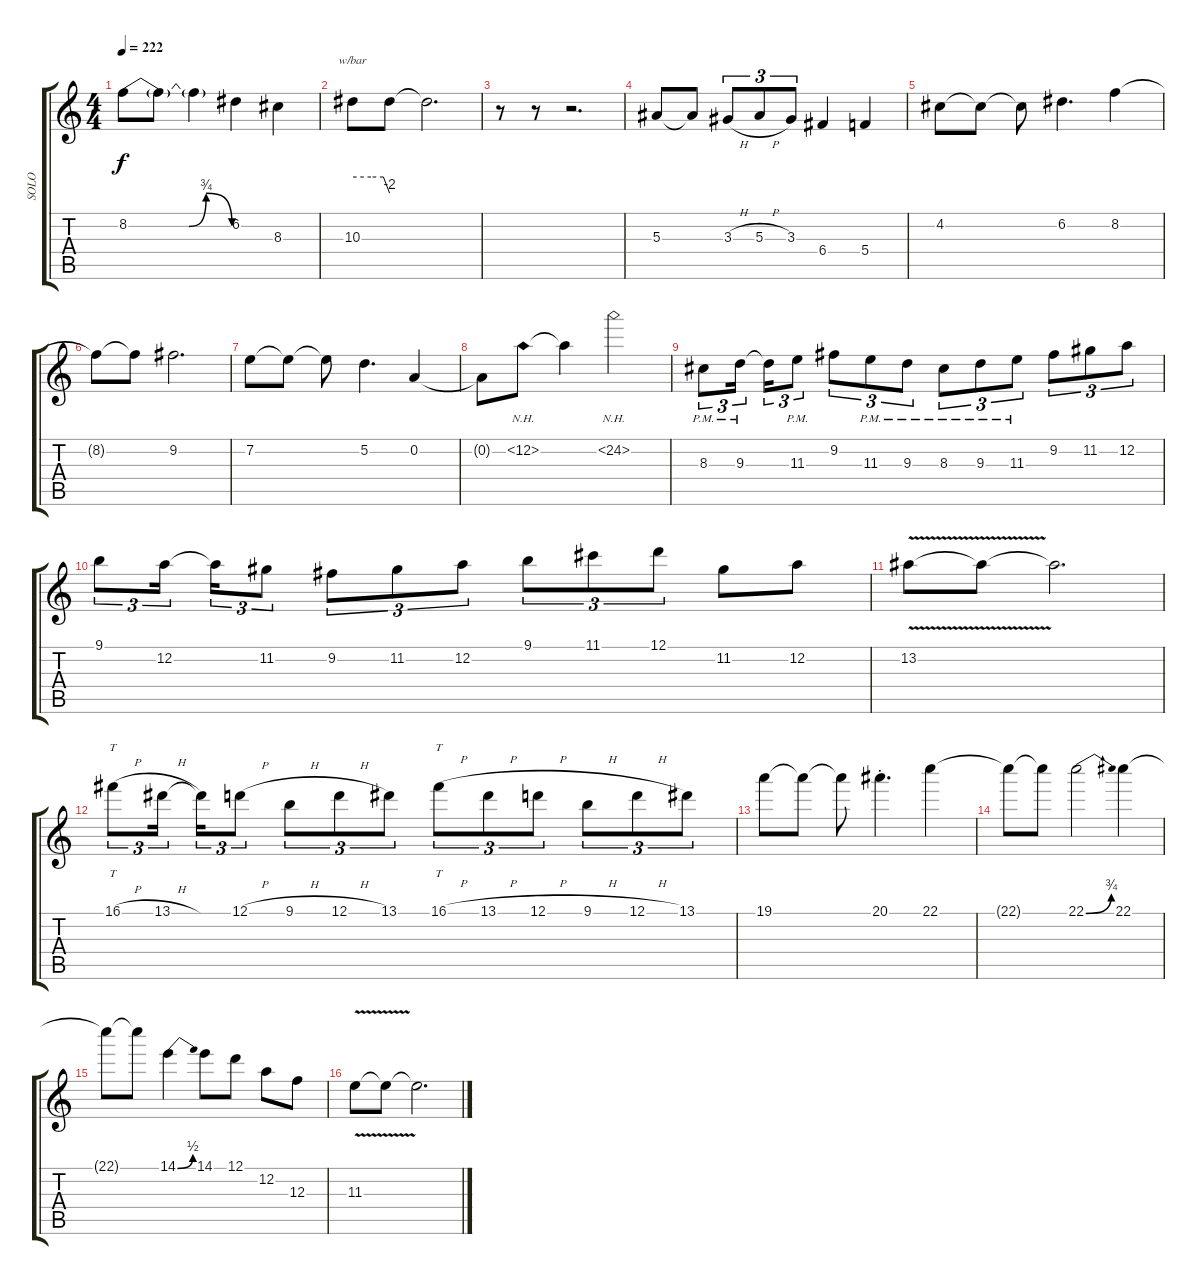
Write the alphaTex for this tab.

\track ("SOLO" "SOLO") {instrument overdrivenguitar}
\staff {score tabs}
\tuning (D4 A3 F3 C3 G2 C2) {hide}
\ts (4 4)
\tempo 222
\clef g2
\ks c
8.2{be (custom 0 0 30 0 35 0 45 3 60 0)}.8{dy f} 8.2{t}.8 8.2{t}.4 6.2.4 8.3.4 |
10.3.8{tbe (custom default 0 0 30 0 50 0 60 -8)} 10.3{t}.8 10.3{t}.2{d} |
r.8 r.8 r.2{d} |
5.3.8 5.3{t}.8 3.3{h}.8{tu (3 2)} 5.3{h}.8{tu (3 2)} 3.3.8{tu (3 2)} 6.4.4 5.4.4 |
4.2.8 4.2{t}.8 4.2{t}.8 6.2.4{d} 8.2.4 |
8.2{t}.8 8.2{t}.8 9.2.2{d} |
7.2.8 7.2{t}.8 7.2{t}.8 5.2.4{d} 0.2.4 |
0.2{t}.8 12.2{nh}.8 12.2{t}.4 24.2{nh}.2 |
8.3{pm}.8{tu (3 2)} 9.3{pm}.16{tu (3 2) beam splitsecondary} 9.3{t}.16{tu (3 2)} 11.3{pm}.8{tu (3 2)} 9.2.8{tu (3 2)} 11.3{pm}.8{tu (3 2)} 9.3{pm}.8{tu (3 2)} 8.3{pm}.8{tu (3 2)} 9.3{pm}.8{tu (3 2)} 11.3{pm}.8{tu (3 2)} 9.2.8{tu (3 2)} 11.2.8{tu (3 2)} 12.2.8{tu (3 2)} |
9.1.8{tu (3 2)} 12.2.16{tu (3 2) beam splitsecondary} 12.2{t}.16{tu (3 2)} 11.2.8{tu (3 2)} 9.2.8{tu (3 2)} 11.2.8{tu (3 2)} 12.2.8{tu (3 2)} 9.1.8{tu (3 2)} 11.1.8{tu (3 2)} 12.1.8{tu (3 2)} 11.2.8 12.2.8 |
13.2{v}.8 13.2{t}.8 13.2{t}.2{d} |
16.1{h}.8{tt tu (3 2)} 13.1{h}.16{tu (3 2) beam splitsecondary} 13.1{t}.16{tu (3 2)} 12.1{h}.8{tu (3 2)} 9.1{h}.8{tu (3 2)} 12.1{h}.8{tu (3 2)} 13.1.8{tu (3 2)} 16.1{h}.8{tt tu (3 2)} 13.1{h}.8{tu (3 2)} 12.1{h}.8{tu (3 2)} 9.1{h}.8{tu (3 2)} 12.1{h}.8{tu (3 2)} 13.1.8{tu (3 2)} |
19.1.8 19.1{t}.8 19.1{t}.8 20.1{st}.4{d} 22.1.4 |
22.1{t}.8 22.1{t}.8 22.1{be (bend 0 0 60 3)}.2 22.1.4 |
22.1{t}.8 22.1{t}.8 14.1{be (bend 0 0 60 2)}.4 14.1.8 12.1.8 12.2.8 12.3.8 |
11.3{v}.8 11.3{t}.8 11.3{t}.2{d}
